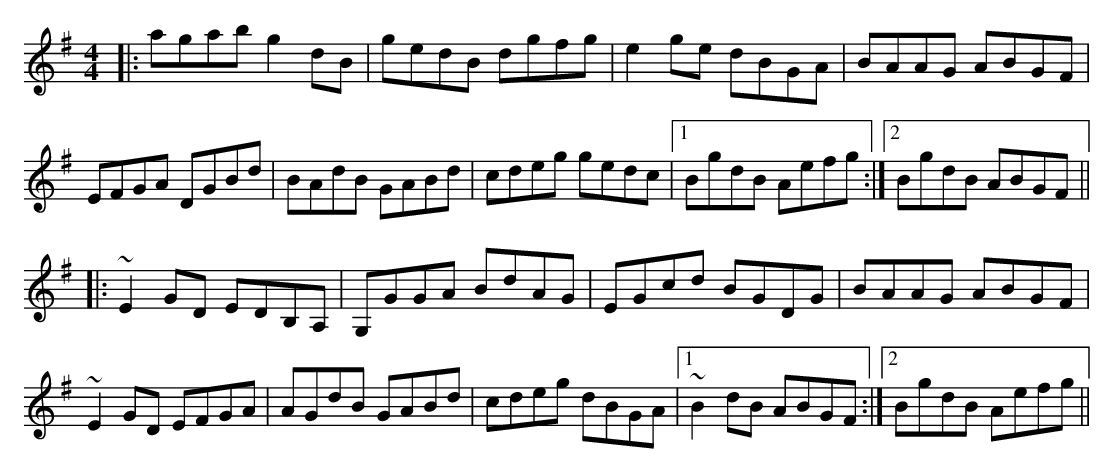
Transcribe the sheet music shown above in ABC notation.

X:1
M:4/4
K:G
|:agab g2 dB|gedB dgfg|e2 ge dBGA|BAAG ABGF|
EFGA DGBd|BAdB GABd|cdeg gedc|1 BgdB Aefg:|2 BgdB ABGF||
|:~E2 GD EDB,A,|G,GGA BdAG|EGcd BGDG|BAAG ABGF|
~E2 GD EFGA|AGdB GABd|cdeg dBGA|1 ~B2 dB ABGF:|2 BgdB Aefg||
